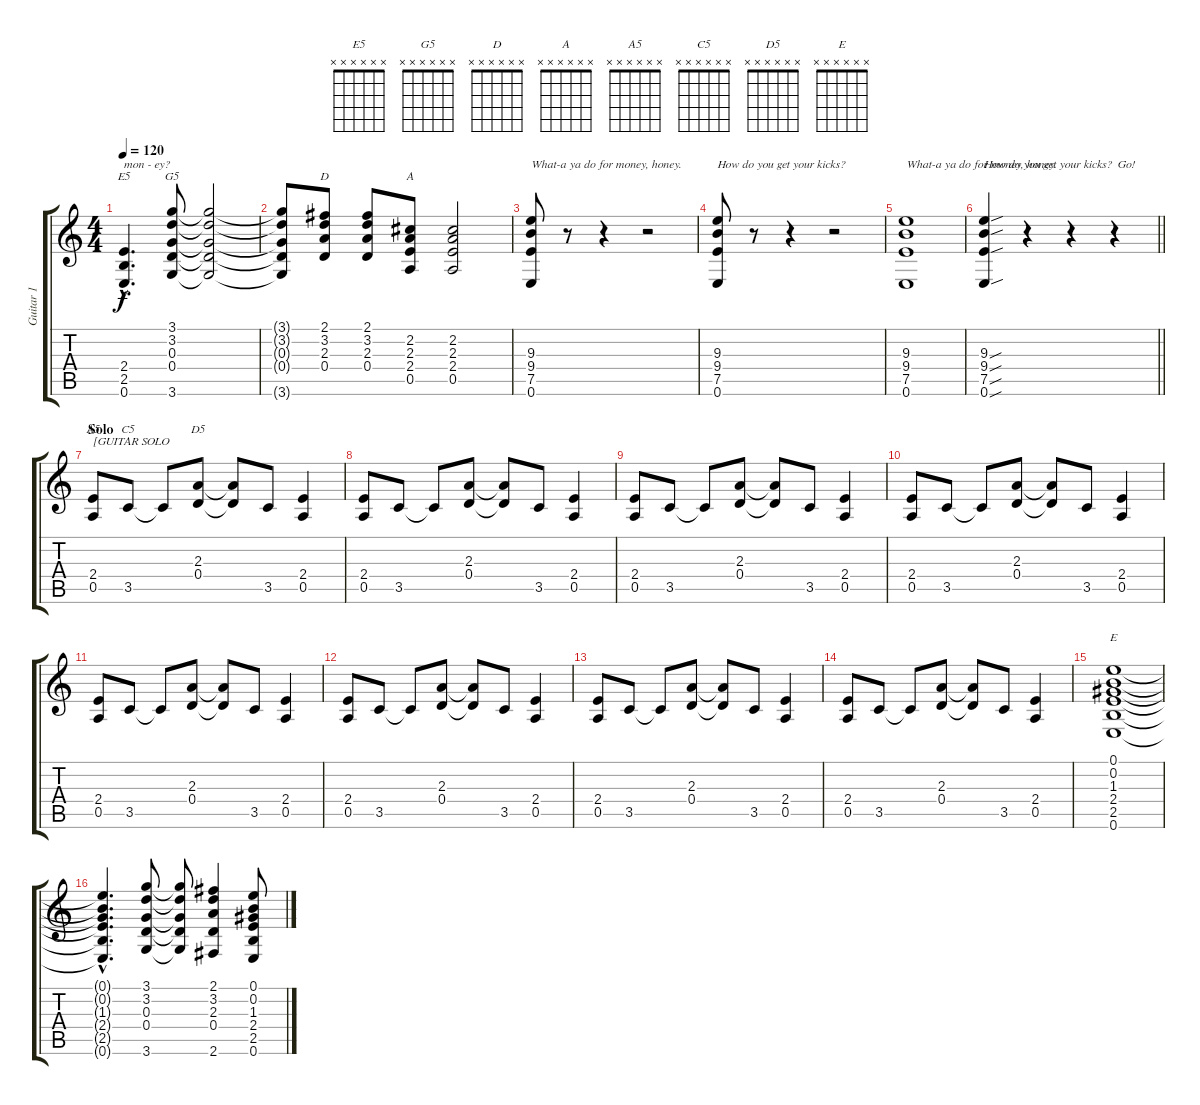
\track ("Guitar 1" "Guitar 1") {instrument overdrivenguitar}
\staff {score tabs}
\tuning (E4 B3 G3 D3 A2 E2) {hide}
\chord ("E5" x x x x x x)
\chord ("G5" x x x x x x)
\chord ("D" x x x x x x)
\chord ("A" x x x x x x)
\chord ("A5" x x x x x x)
\chord ("C5" x x x x x x)
\chord ("D5" x x x x x x)
\chord ("E" x x x x x x)
\ts (4 4)
\tempo 120
\clef g2
\ks c
(2.4{hac} 2.5{hac} 0.6{hac}).4{d ch "E5" txt "mon - ey?" dy f} (3.1 3.2 0.3 0.4 3.6).8{ch "G5"} (3.1{t} 3.2{t} 0.3{t} 0.4{t} 3.6{t}).2 |
(3.1{t} 3.2{t} 0.3{t} 0.4{t} 3.6{t}).8 (2.1 3.2 2.3 0.4).8{ch "D"} (2.1 3.2 2.3 0.4).8 (2.2 2.3 2.4 0.5).8{ch "A"} (2.2 2.3 2.4 0.5).2 |
(9.3 9.4 7.5 0.6).8{txt "What-a ya do for money, honey."} r.8 r.4 r.2 |
(9.3 9.4 7.5 0.6).8{txt "How do you get your kicks?"} r.8 r.4 r.2 |
(9.3 9.4 7.5 0.6).1{txt "What-a ya do for money, honey."} |
\barLineRight lightlight
(9.3{sou} 9.4{sou} 7.5{sou} 0.6{sou}).4{txt "How do you get your kicks?  Go!"} r.4 r.4 r.4 |
\section ("" "Solo")
(2.4 0.5).8{ch "A5" txt "[GUITAR SOLO"} 3.5.8{ch "C5"} 3.5{t}.8 (2.3 0.4).8{ch "D5"} (2.3{t} 0.4{t}).8 3.5.8 (2.4 0.5).4 |
(2.4 0.5).8 3.5.8 3.5{t}.8 (2.3 0.4).8 (2.3{t} 0.4{t}).8 3.5.8 (2.4 0.5).4 |
(2.4 0.5).8 3.5.8 3.5{t}.8 (2.3 0.4).8 (2.3{t} 0.4{t}).8 3.5.8 (2.4 0.5).4 |
(2.4 0.5).8 3.5.8 3.5{t}.8 (2.3 0.4).8 (2.3{t} 0.4{t}).8 3.5.8 (2.4 0.5).4 |
(2.4 0.5).8 3.5.8 3.5{t}.8 (2.3 0.4).8 (2.3{t} 0.4{t}).8 3.5.8 (2.4 0.5).4 |
(2.4 0.5).8 3.5.8 3.5{t}.8 (2.3 0.4).8 (2.3{t} 0.4{t}).8 3.5.8 (2.4 0.5).4 |
(2.4 0.5).8 3.5.8 3.5{t}.8 (2.3 0.4).8 (2.3{t} 0.4{t}).8 3.5.8 (2.4 0.5).4 |
(2.4 0.5).8 3.5.8 3.5{t}.8 (2.3 0.4).8 (2.3{t} 0.4{t}).8 3.5.8 (2.4 0.5).4 |
(0.1 0.2 1.3 2.4 2.5 0.6).1{ch "E"} |
(0.1{hac t} 0.2{hac t} 1.3{hac t} 2.4{hac t} 2.5{hac t} 0.6{hac t}).4{d} (3.1 3.2 0.3 0.4 3.6).8 (3.1{t} 3.2{t} 0.3{t} 0.4{t} 3.6{t}).8 (2.1 3.2 2.3 0.4 2.6).4 (0.1 0.2 1.3 2.4 2.5 0.6).8
